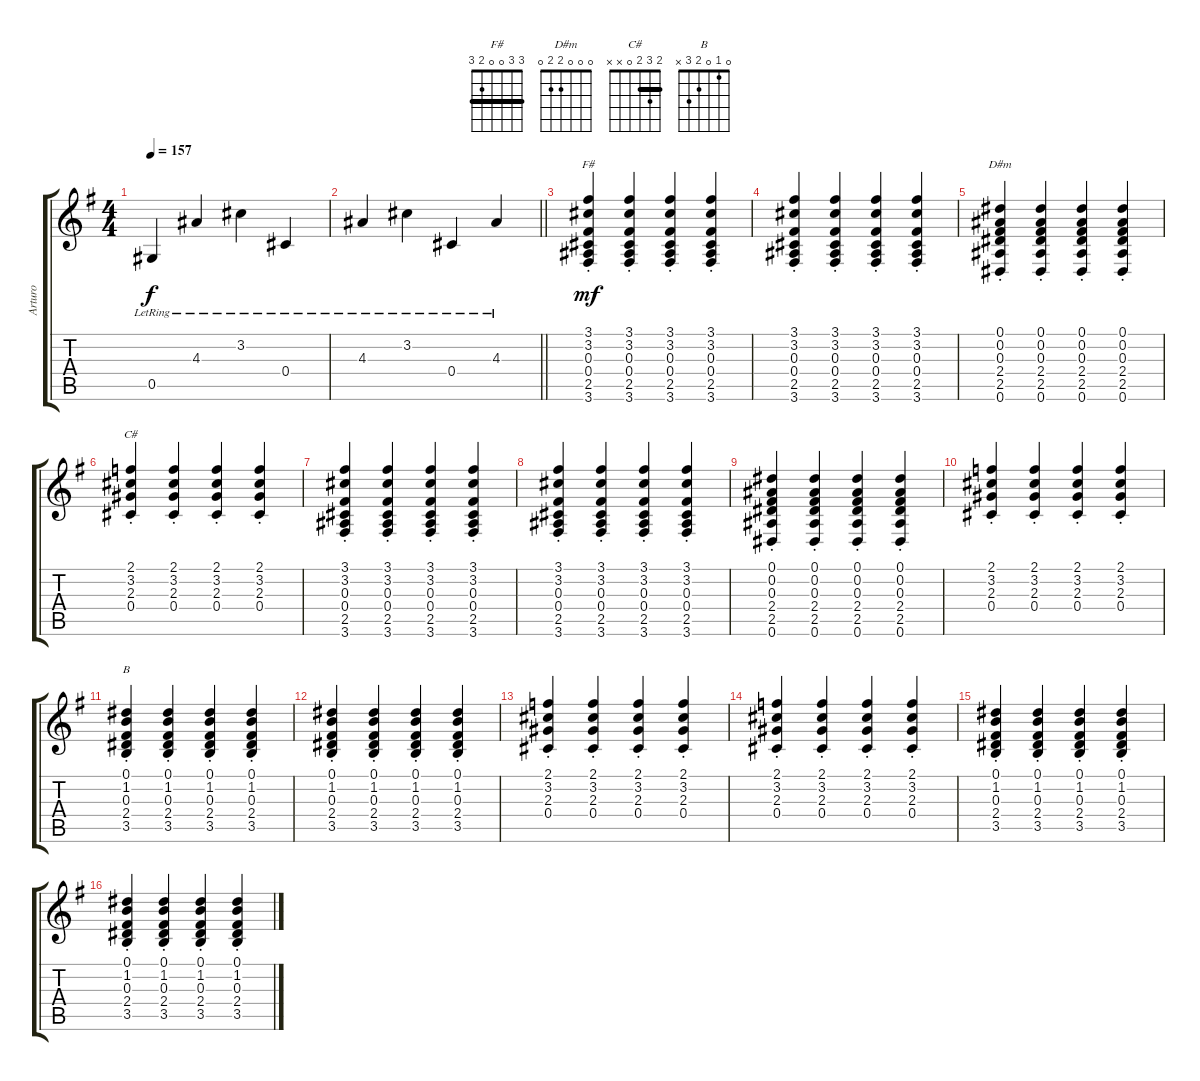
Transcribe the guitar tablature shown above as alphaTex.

\track ("Arturo" "Arturo") {instrument acousticguitarsteel}
\staff {score tabs}
\tuning (Eb4 Bb3 Gb3 Db3 Ab2 Eb2) {hide}
\chord ("F#" 3 3 0 0 2 3) {barre 3}
\chord ("D#m" 0 0 0 2 2 0)
\chord ("C#" 2 3 2 0 x x) {barre 2}
\chord ("B" 0 1 0 2 3 x)
\ts (4 4)
\tempo 157
\clef g2
\ks g
0.5{lr}.4{dy f} 4.3{lr}.4 3.2{lr}.4 0.4{lr}.4 |
\barLineRight lightlight
4.3{lr}.4 3.2{lr}.4 0.4{lr}.4 4.3{lr}.4 |
(3.1{st} 3.2{st} 0.3{st} 0.4{st} 2.5{st} 3.6{st}).4{ch "F#" dy mf} (3.1{st} 3.2{st} 0.3{st} 0.4{st} 2.5{st} 3.6{st}).4 (3.1{st} 3.2{st} 0.3{st} 0.4{st} 2.5{st} 3.6{st}).4 (3.1{st} 3.2{st} 0.3{st} 0.4{st} 2.5{st} 3.6{st}).4 |
(3.1{st} 3.2{st} 0.3{st} 0.4{st} 2.5{st} 3.6{st}).4 (3.1{st} 3.2{st} 0.3{st} 0.4{st} 2.5{st} 3.6{st}).4 (3.1{st} 3.2{st} 0.3{st} 0.4{st} 2.5{st} 3.6{st}).4 (3.1{st} 3.2{st} 0.3{st} 0.4{st} 2.5{st} 3.6{st}).4 |
(0.1{st} 0.2{st} 0.3{st} 2.4{st} 2.5{st} 0.6{st}).4{ch "D#m"} (0.1{st} 0.2{st} 0.3{st} 2.4{st} 2.5{st} 0.6{st}).4 (0.1{st} 0.2{st} 0.3{st} 2.4{st} 2.5{st} 0.6{st}).4 (0.1{st} 0.2{st} 0.3{st} 2.4{st} 2.5{st} 0.6{st}).4 |
(2.1{st} 3.2{st} 2.3{st} 0.4{st}).4{ch "C#"} (2.1{st} 3.2{st} 2.3{st} 0.4{st}).4 (2.1{st} 3.2{st} 2.3{st} 0.4{st}).4 (2.1{st} 3.2{st} 2.3{st} 0.4{st}).4 |
(3.1{st} 3.2{st} 0.3{st} 0.4{st} 2.5{st} 3.6{st}).4 (3.1{st} 3.2{st} 0.3{st} 0.4{st} 2.5{st} 3.6{st}).4 (3.1{st} 3.2{st} 0.3{st} 0.4{st} 2.5{st} 3.6{st}).4 (3.1{st} 3.2{st} 0.3{st} 0.4{st} 2.5{st} 3.6{st}).4 |
(3.1{st} 3.2{st} 0.3{st} 0.4{st} 2.5{st} 3.6{st}).4 (3.1{st} 3.2{st} 0.3{st} 0.4{st} 2.5{st} 3.6{st}).4 (3.1{st} 3.2{st} 0.3{st} 0.4{st} 2.5{st} 3.6{st}).4 (3.1{st} 3.2{st} 0.3{st} 0.4{st} 2.5{st} 3.6{st}).4 |
(0.1{st} 0.2{st} 0.3{st} 2.4{st} 2.5{st} 0.6{st}).4 (0.1{st} 0.2{st} 0.3{st} 2.4{st} 2.5{st} 0.6{st}).4 (0.1{st} 0.2{st} 0.3{st} 2.4{st} 2.5{st} 0.6{st}).4 (0.1{st} 0.2{st} 0.3{st} 2.4{st} 2.5{st} 0.6{st}).4 |
(2.1{st} 3.2{st} 2.3{st} 0.4{st}).4 (2.1{st} 3.2{st} 2.3{st} 0.4{st}).4 (2.1{st} 3.2{st} 2.3{st} 0.4{st}).4 (2.1{st} 3.2{st} 2.3{st} 0.4{st}).4 |
(0.1{st} 1.2{st} 0.3{st} 2.4{st} 3.5{st}).4{ch "B"} (0.1{st} 1.2{st} 0.3{st} 2.4{st} 3.5{st}).4 (0.1{st} 1.2{st} 0.3{st} 2.4{st} 3.5{st}).4 (0.1{st} 1.2{st} 0.3{st} 2.4{st} 3.5{st}).4 |
(0.1{st} 1.2{st} 0.3{st} 2.4{st} 3.5{st}).4 (0.1{st} 1.2{st} 0.3{st} 2.4{st} 3.5{st}).4 (0.1{st} 1.2{st} 0.3{st} 2.4{st} 3.5{st}).4 (0.1{st} 1.2{st} 0.3{st} 2.4{st} 3.5{st}).4 |
(2.1{st} 3.2{st} 2.3{st} 0.4{st}).4 (2.1{st} 3.2{st} 2.3{st} 0.4{st}).4 (2.1{st} 3.2{st} 2.3{st} 0.4{st}).4 (2.1{st} 3.2{st} 2.3{st} 0.4{st}).4 |
(2.1{st} 3.2{st} 2.3{st} 0.4{st}).4 (2.1{st} 3.2{st} 2.3{st} 0.4{st}).4 (2.1{st} 3.2{st} 2.3{st} 0.4{st}).4 (2.1{st} 3.2{st} 2.3{st} 0.4{st}).4 |
(0.1{st} 1.2{st} 0.3{st} 2.4{st} 3.5{st}).4 (0.1{st} 1.2{st} 0.3{st} 2.4{st} 3.5{st}).4 (0.1{st} 1.2{st} 0.3{st} 2.4{st} 3.5{st}).4 (0.1{st} 1.2{st} 0.3{st} 2.4{st} 3.5{st}).4 |
(0.1{st} 1.2{st} 0.3{st} 2.4{st} 3.5{st}).4 (0.1{st} 1.2{st} 0.3{st} 2.4{st} 3.5{st}).4 (0.1{st} 1.2{st} 0.3{st} 2.4{st} 3.5{st}).4 (0.1{st} 1.2{st} 0.3{st} 2.4{st} 3.5{st}).4
